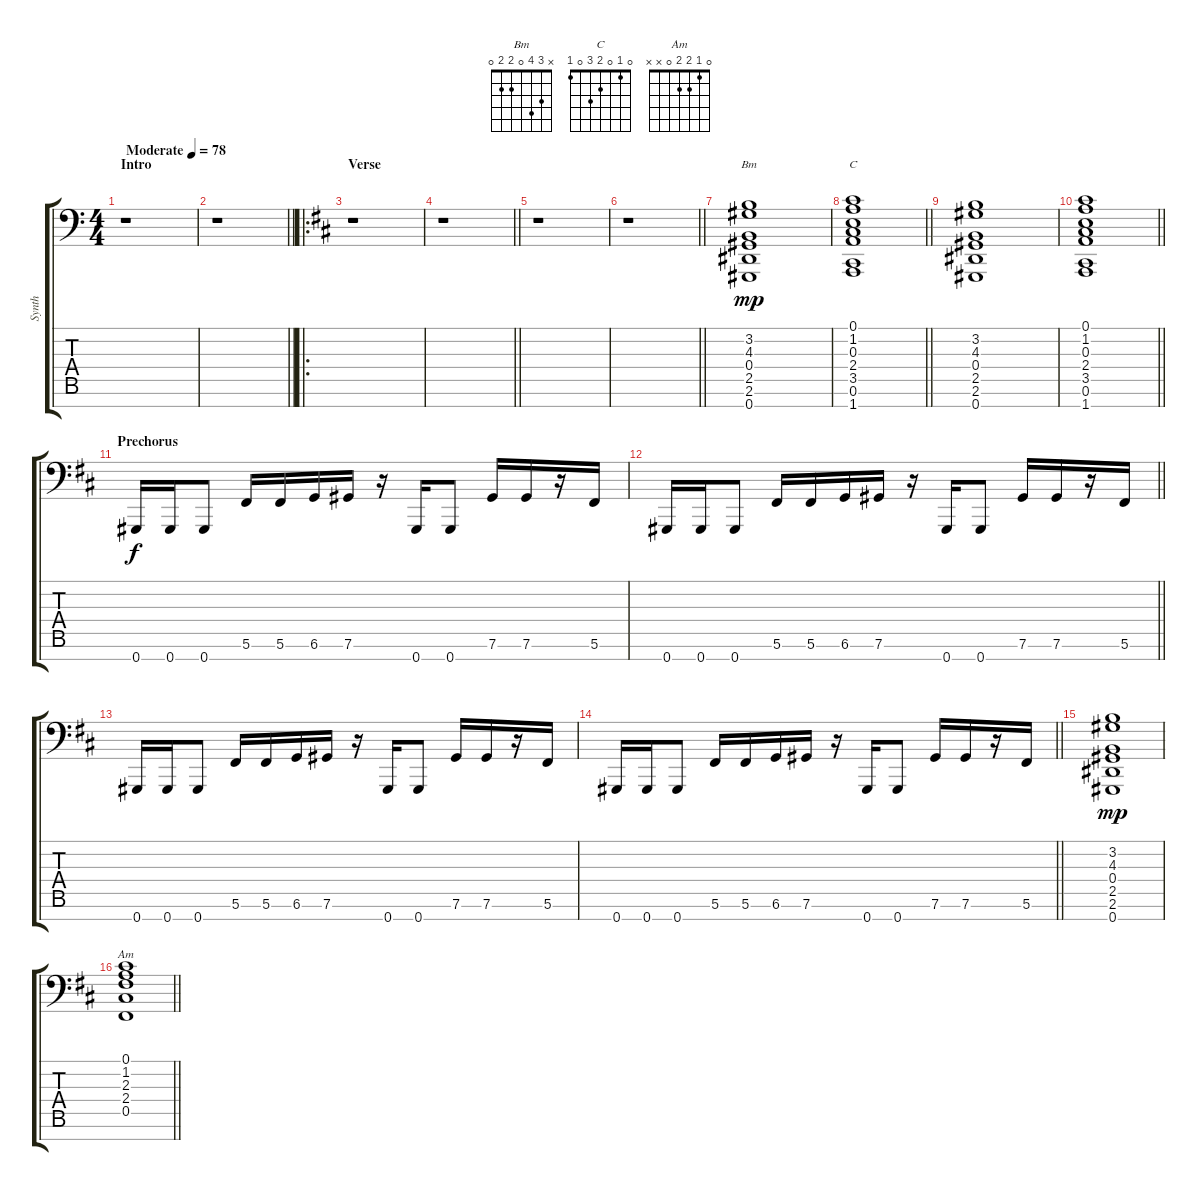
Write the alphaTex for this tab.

\track ("Synth" "Synth") {instrument synthstrings1}
\staff {score tabs}
\tuning (Db4 Ab3 E3 B2 Gb2 Db2 Ab1) {hide}
\chord ("Bm" x 3 4 0 2 2 0)
\chord ("C" 0 1 0 2 3 0 1)
\chord ("Am" 0 1 2 2 0 x x)
\ts (4 4)
\section ("" "Intro")
\tempo (78 "Moderate")
\clef f4
\ks c
r.1{dy mp instrument synthstrings1} |
\barLineRight lightlight
r.1 |
\ro
\section ("" "Verse")
\ks d
r.1 |
\barLineRight lightlight
r.1 |
r.1 |
\barLineRight lightlight
r.1 |
(3.2 4.3 0.4 2.5 2.6 0.7).1{ch "Bm"} |
\barLineRight lightlight
(0.1 1.2 0.3 2.4 3.5 0.6 1.7).1{ch "C"} |
(3.2 4.3 0.4 2.5 2.6 0.7).1 |
\barLineRight lightlight
(0.1 1.2 0.3 2.4 3.5 0.6 1.7).1 |
\section ("" "Prechorus")
0.7.16{dy f} 0.7.16 0.7.8 5.6.16 5.6.16 6.6.16 7.6.16 r.16 0.7.16 0.7.8 7.6.16 7.6.16 r.16 5.6.16 |
\barLineRight lightlight
0.7.16 0.7.16 0.7.8 5.6.16 5.6.16 6.6.16 7.6.16 r.16 0.7.16 0.7.8 7.6.16 7.6.16 r.16 5.6.16 |
0.7.16 0.7.16 0.7.8 5.6.16 5.6.16 6.6.16 7.6.16 r.16 0.7.16 0.7.8 7.6.16 7.6.16 r.16 5.6.16 |
\barLineRight lightlight
0.7.16 0.7.16 0.7.8 5.6.16 5.6.16 6.6.16 7.6.16 r.16 0.7.16 0.7.8 7.6.16 7.6.16 r.16 5.6.16 |
(3.2 4.3 0.4 2.5 2.6 0.7).1{dy mp} |
\barLineRight lightlight
(0.1 1.2 2.3 2.4 0.5).1{ch "Am"}
